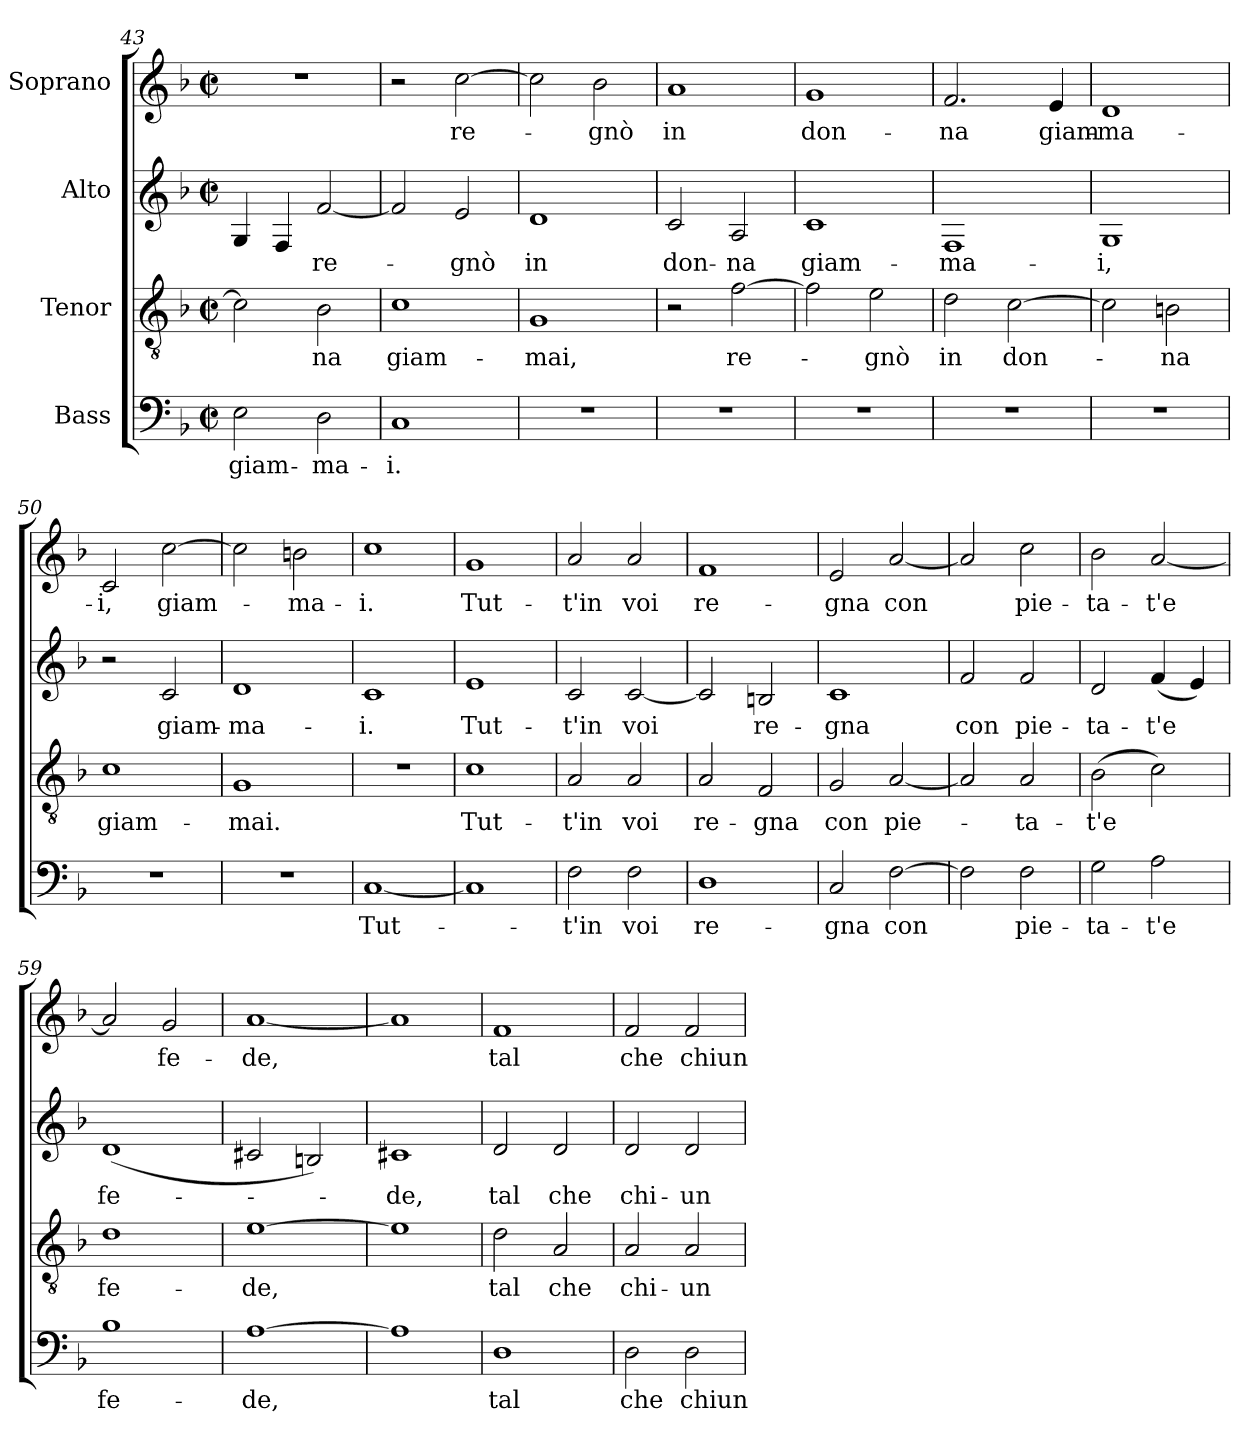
**kern	**text	**kern	**text	**kern	**text	**kern	**text
*part4	*part4	*part3	*part3	*part2	*part2	*part1	*part1
*staff4	*staff4	*staff3	*staff3	*staff2	*staff2	*staff1	*staff1
*I"Bass	*	*I"Tenor	*	*I"Alto	*	*I"Soprano	*
*clefF4	*	*clefGv2	*	*clefG2	*	*clefG2	*
*k[b-]	*	*k[b-]	*	*k[b-]	*	*k[b-]	*
*F:	*	*F:	*	*F:	*	*F:	*
*M2/2	*	*M2/2	*	*M2/2	*	*M2/2	*
*met(c|)	*	*met(c|)	*	*met(c|)	*	*met(c|)	*
=43	=43	=43	=43	=43	=43	=43	=43
2E\	giam-	2c\]	.	4G/	.	1r	.
.	.	.	.	4F/	.	.	.
2D\	-ma-	2B-\	-na	[2f/	re-	.	.
=44	=44	=44	=44	=44	=44	=44	=44
1C	-i.	1c	giam-	2f/]	.	2r	.
.	.	.	.	2e/	-gnò	[2cc\	re-
=45	=45	=45	=45	=45	=45	=45	=45
1r	.	1G	-mai,	1d	in	2cc\]	.
.	.	.	.	.	.	2b-\	-gnò
=46	=46	=46	=46	=46	=46	=46	=46
1r	.	2r	.	2c/	don-	1a	in
.	.	[2f\	re-	2A/	-na	.	.
=47	=47	=47	=47	=47	=47	=47	=47
1r	.	2f\]	.	1c	giam-	1g	don-
.	.	2e\	-gnò	.	.	.	.
=48	=48	=48	=48	=48	=48	=48	=48
1r	.	2d\	in	1F	-ma-	2.f/	-na
.	.	[2c\	don-	.	.	.	.
.	.	.	.	.	.	4e/	giam-
!!LO:PB:g=z
=49	=49	=49	=49	=49	=49	=49	=49
1r	.	2c\]	.	1G	-i,	1d	-ma-
.	.	2Bn\	-na	.	.	.	.
=50	=50	=50	=50	=50	=50	=50	=50
1r	.	1c	giam-	2r	.	2c/	-i,
.	.	.	.	2c/	giam-	[2cc\	giam-
=51	=51	=51	=51	=51	=51	=51	=51
1r	.	1G	-mai.	1d	-ma-	2cc\]	.
.	.	.	.	.	.	2bn\	-ma-
=52	=52	=52	=52	=52	=52	=52	=52
[1C	Tut-	1r	.	1c	-i.	1cc	-i.
=53	=53	=53	=53	=53	=53	=53	=53
1C]	.	1c	Tut-	1e	Tut-	1g	Tut-
=54	=54	=54	=54	=54	=54	=54	=54
2F\	-t'in	2A/	-t'in	2c/	-t'in	2a/	-t'in
2F\	voi	2A/	voi	[2c/	voi	2a/	voi
=55	=55	=55	=55	=55	=55	=55	=55
1D	re-	2A/	re-	2c/]	.	1f	re-
.	.	2F/	-gna	2Bn/	re-	.	.
=56	=56	=56	=56	=56	=56	=56	=56
2C/	-gna	2G/	con	1c	-gna	2e/	-gna
[2F\	con	[2A/	pie-	.	.	[2a/	con
!!LO:LB:g=z
=57	=57	=57	=57	=57	=57	=57	=57
2F\]	.	2A/]	.	2f/	con	2a/]	.
2F\	pie-	2A/	-ta-	2f/	pie-	2cc\	pie-
=58	=58	=58	=58	=58	=58	=58	=58
2G\	-ta-	(2B-\	-t'e	2d/	-ta-	2b-\	-ta-
2A\	-t'e	2c\)	.	(4f/	-t'e	[2a/	-t'e
.	.	.	.	4e/)	.	.	.
=59	=59	=59	=59	=59	=59	=59	=59
1B-	fe-	1d	fe-	(1d	fe-	2a/]	.
.	.	.	.	.	.	2g/	fe-
=60	=60	=60	=60	=60	=60	=60	=60
[1A	-de,	[1e	-de,	2c#X/	.	[1a	-de,
.	.	.	.	2Bn/)	.	.	.
=61	=61	=61	=61	=61	=61	=61	=61
1A]	.	1e]	.	1c#X	-de,	1a]	.
=62	=62	=62	=62	=62	=62	=62	=62
1D	tal	2d\	tal	2d/	tal	1f	tal
.	.	2A/	che	2d/	che	.	.
=63	=63	=63	=63	=63	=63	=63	=63
2D\	che	2A/	chi-	2d/	chi-	2f/	che
2D\	chiun-	2A/	-un	2d/	-un	2f/	chiun-
=	=	=	=	=	=	=	=
*-	*-	*-	*-	*-	*-	*-	*-
